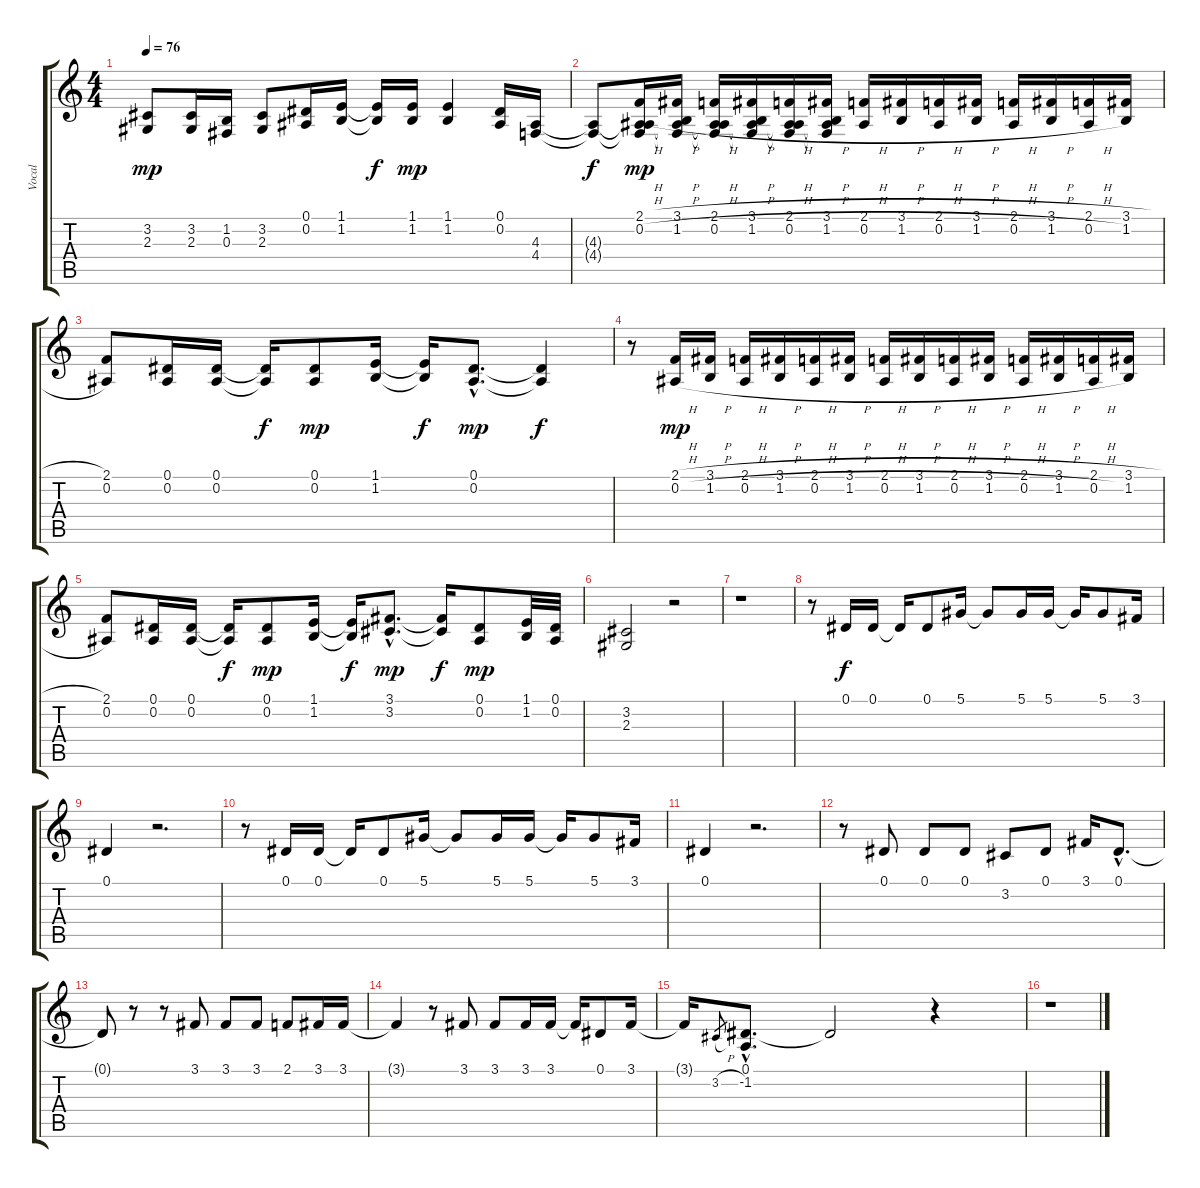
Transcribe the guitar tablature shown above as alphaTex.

\track ("Vocal" "Vocal") {instrument lead8bassandlead}
\staff {score tabs}
\tuning (Eb4 Bb3 Gb3 Db3 Ab2 Eb2) {hide}
\ts (4 4)
\tempo 76
\clef g2
\ks c
(3.2 2.3).8{dy mp} (3.2 2.3).16 (1.2 0.3).16 (3.2 2.3).8 (0.1 0.2).16 (1.1 1.2).16 (1.1{t} 1.2{t}).16{dy f} (1.1 1.2).16{dy mp} (1.1 1.2).4 (0.1 0.2).16 (4.3 4.4).16 |
(4.3{t} 4.4{t}).8{dy f} (2.1{h} 0.2{h} 4.3{t} 4.4{t}).16{dy mp} (3.1{h} 1.2{h} 4.3{t} 4.4{t}).16 (2.1{h} 0.2{h} 4.3{t} 4.4{t}).16 (3.1{h} 1.2{h} 4.3{t} 4.4{t}).16 (2.1{h} 0.2{h} 4.3{t} 4.4{t}).16 (3.1{h} 1.2{h} 4.3{t} 4.4{t}).16 (2.1{h} 0.2{h}).16 (3.1{h} 1.2{h}).16 (2.1{h} 0.2{h}).16 (3.1{h} 1.2{h}).16 (2.1{h} 0.2{h}).16 (3.1{h} 1.2{h}).16 (2.1{h} 0.2{h}).16 (3.1{h} 1.2).16 |
(2.1 0.2).8 (0.1 0.2).16 (0.1 0.2).16 (0.1{t} 0.2{t}).16{dy f} (0.1 0.2).8{dy mp} (1.1 1.2).16 (1.1{t} 1.2{t}).16{dy f} (0.1{hac} 0.2{hac}).8{d dy mp} (0.1{t} 0.2{t}).4{dy f} |
r.8 (2.1{h} 0.2{h}).16{dy mp} (3.1{h} 1.2{h}).16 (2.1{h} 0.2{h}).16 (3.1{h} 1.2{h}).16 (2.1{h} 0.2{h}).16 (3.1{h} 1.2{h}).16 (2.1{h} 0.2{h}).16 (3.1{h} 1.2{h}).16 (2.1{h} 0.2{h}).16 (3.1{h} 1.2{h}).16 (2.1{h} 0.2{h}).16 (3.1{h} 1.2{h}).16 (2.1{h} 0.2{h}).16 (3.1{h} 1.2).16 |
(2.1 0.2).8 (0.1 0.2).16 (0.1 0.2).16 (0.1{t} 0.2{t}).16{dy f} (0.1 0.2).8{dy mp} (1.1 1.2).16 (1.1{t} 1.2{t}).16{dy f} (3.1{hac} 3.2{hac}).8{d dy mp} (3.1{t} 3.2{t}).16{dy f} (0.1 0.2).8{dy mp} (1.1 1.2).32 (0.1 0.2).32 |
(3.2 2.3).2 r.2 |
r.1 |
r.8 0.1.16{dy f} 0.1.16 0.1{t}.16 0.1.8 5.1.16 5.1{t}.8 5.1.16 5.1.16 5.1{t}.16 5.1.8 3.1.16 |
0.1.4 r.2{d} |
r.8 0.1.16 0.1.16 0.1{t}.16 0.1.8 5.1.16 5.1{t}.8 5.1.16 5.1.16 5.1{t}.16 5.1.8 3.1.16 |
0.1.4 r.2{d} |
r.8 0.1.8 0.1.8 0.1.8 3.2.8 0.1.8 3.1.16 0.1{hac}.8{d} |
0.1{t}.8 r.8 r.8 3.1.8 3.1.8 3.1.8 2.1.8 3.1.16 3.1.16 |
3.1{t}.4 r.8 3.1.8 3.1.8 3.1.16 3.1.16 3.1{t}.16 0.1.8 3.1.16 |
3.1{t}.16 3.2{h}.8{gr} (0.1{hac} -1.2{hac}).8{d} 0.1{t}.2 r.4 |
r.1
